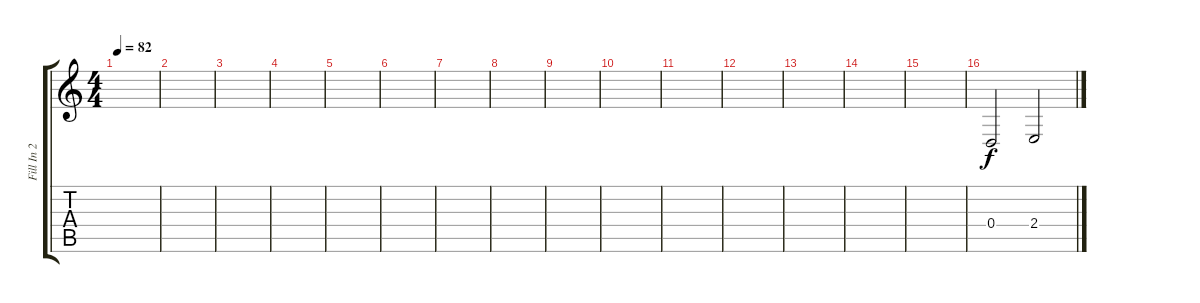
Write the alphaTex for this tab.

\track ("Fill In 2" "Fill In 2") {instrument lead2sawtooth}
\staff {score tabs}
\tuning (E4 B3 G3 D3 A2 E2) {hide}
\ts (4 4)
\tempo 82
\clef g2
\ks c
|
|
|
|
|
|
|
|
|
|
|
|
|
|
|
0.4.2 2.4.2
